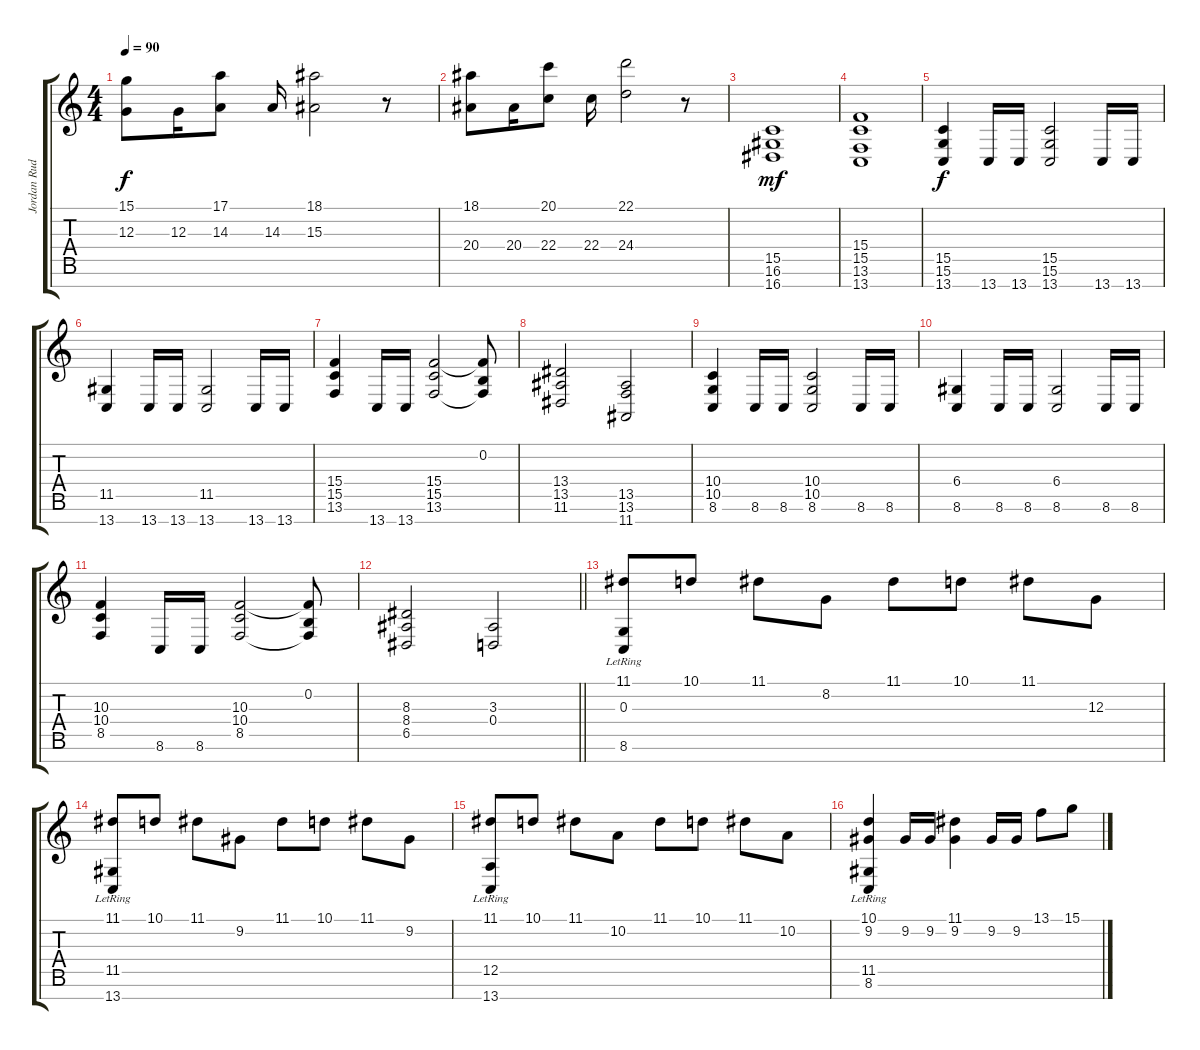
\track ("Jordan Rudess" "Jordan Rud") {instrument stringensemble1}
\staff {score tabs}
\tuning (E4 B3 G3 D3 A2 E2 B1) {hide}
\ts (4 4)
\tempo 90
\clef g2
\ks c
(15.1 12.3).8{dy f} 12.3.16 (17.1 14.3).8 14.3.16 (18.1 15.3).2 r.8 |
(18.1 20.4).8 20.4.16 (20.1 22.4).8 22.4.16 (22.1 24.4).2 r.8 |
(15.5 16.6 16.7).1{dy mf} |
(15.4 15.5 13.6 13.7).1 |
(15.5 15.6 13.7).4{dy f} 13.7.16 13.7.16 (15.5 15.6 13.7).2 13.7.16 13.7.16 |
(11.5 13.7).4 13.7.16 13.7.16 (11.5 13.7).2 13.7.16 13.7.16 |
(15.4 15.5 13.6).4 13.7.16 13.7.16 (15.4 15.5 13.6).2 (0.2 15.4{t} 13.6{t}).8 |
(13.4 13.5 11.6).2 (13.5 13.6 11.7).2 |
(10.4 10.5 8.6).4 8.6.16 8.6.16 (10.4 10.5 8.6).2 8.6.16 8.6.16 |
(6.4 8.6).4 8.6.16 8.6.16 (6.4 8.6).2 8.6.16 8.6.16 |
(10.3 10.4 8.5).4 8.6.16 8.6.16 (10.3 10.4 8.5).2 (0.2 10.3{t} 8.5{t}).8 |
\barLineRight lightlight
(8.3 8.4 6.5).2 (3.3 0.4).2 |
(11.1 0.3{lr} 8.6{lr}).8{volume 13 instrument lead2sawtooth} 10.1.8 11.1.8 8.2.8 11.1.8 10.1.8 11.1.8 12.3.8 |
(11.1 11.5{lr} 13.7{lr}).8 10.1.8 11.1.8 9.2.8 11.1.8 10.1.8 11.1.8 9.2.8 |
(11.1 12.5{lr} 13.7{lr}).8 10.1.8 11.1.8 10.2.8 11.1.8 10.1.8 11.1.8 10.2.8 |
(10.1 9.2 11.5{lr} 8.6{lr}).4 9.2.16 9.2.16 (11.1 9.2).4 9.2.16 9.2.16 13.1.8 15.1.8
